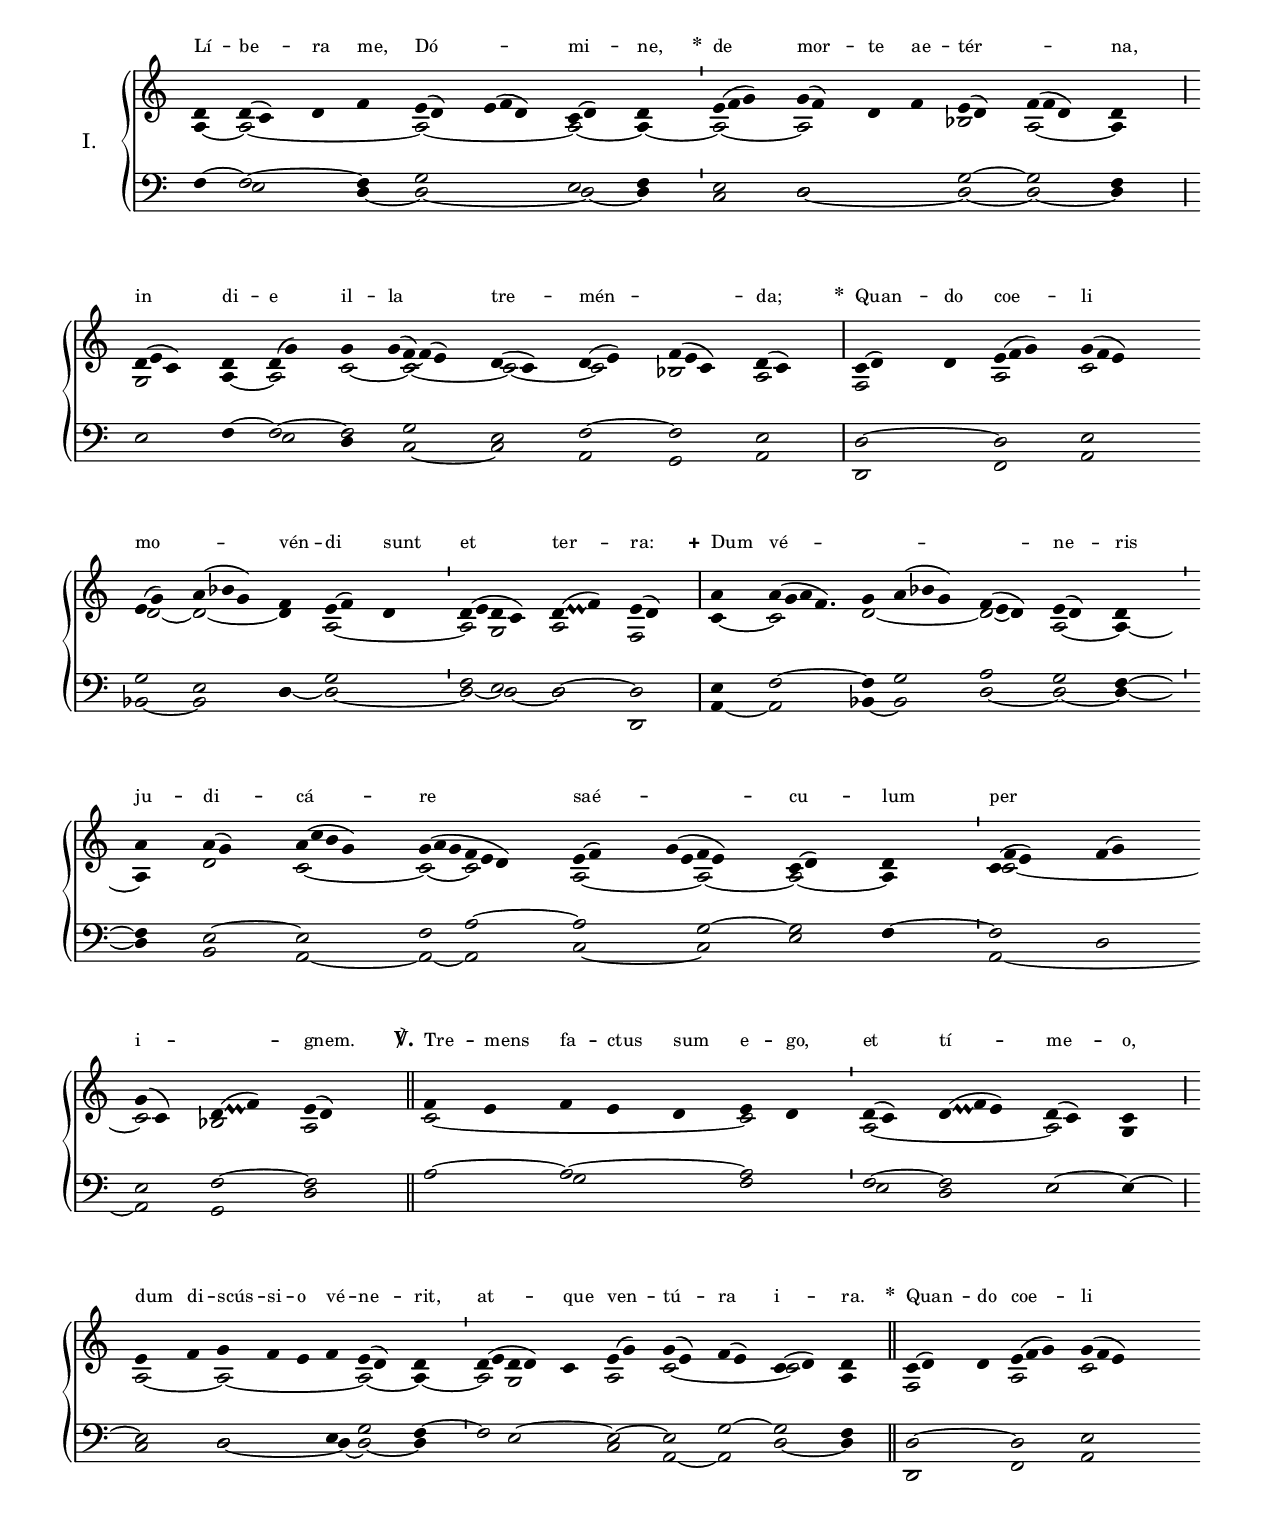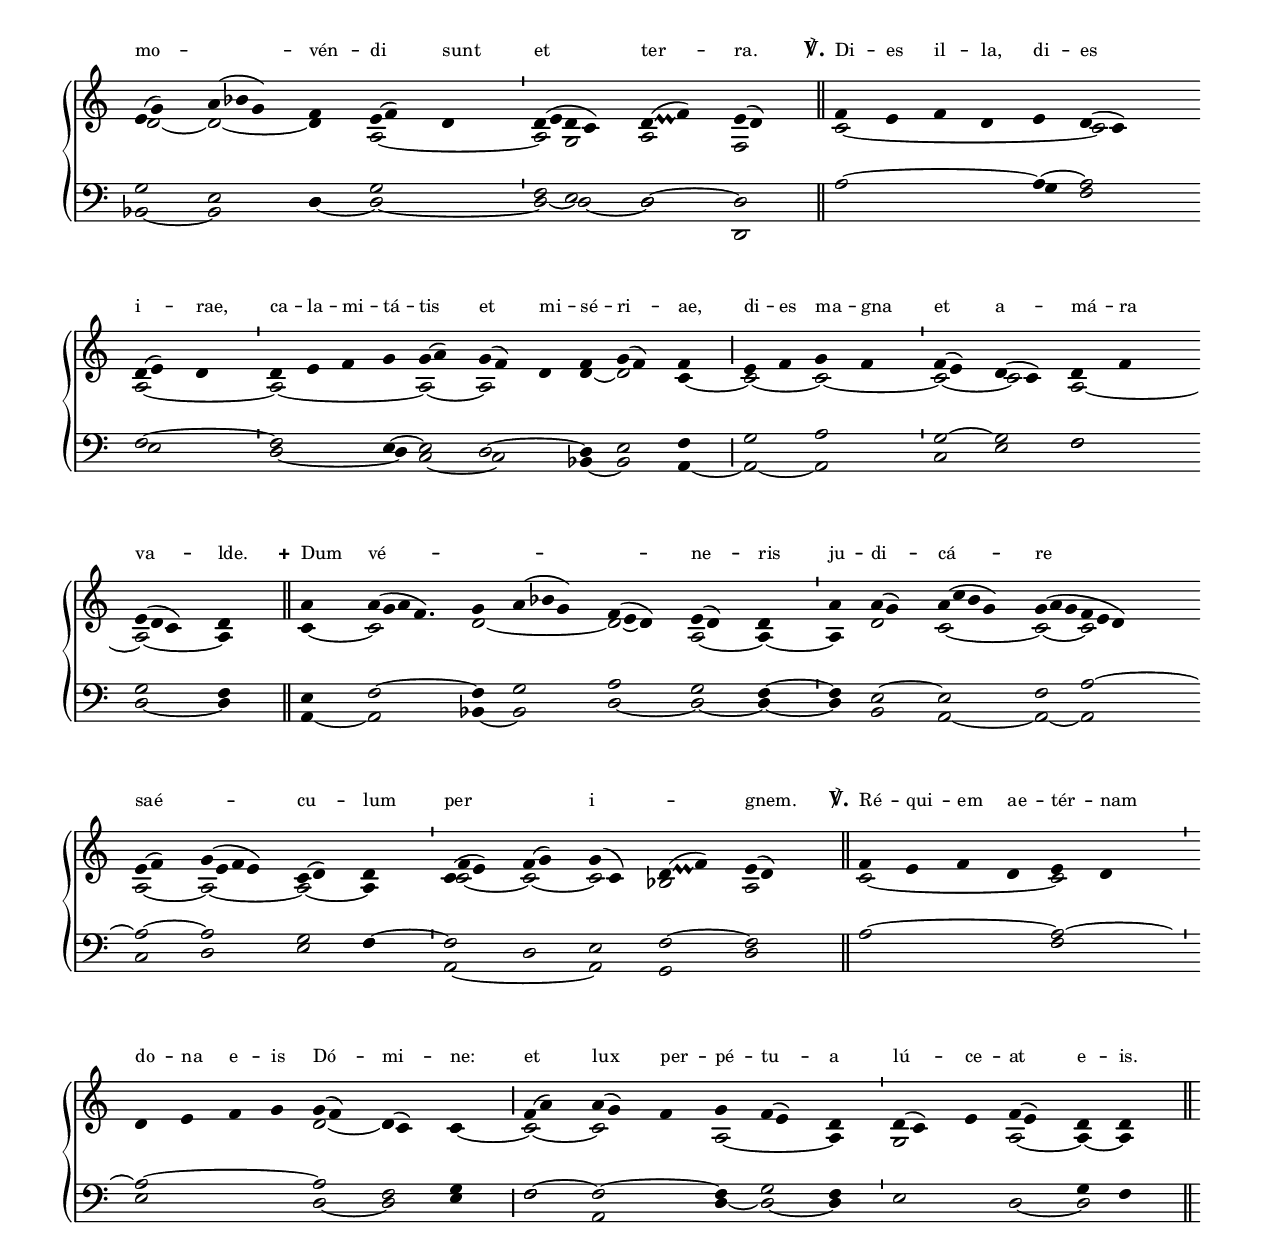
\version "2.22.0"
\include "gregorian.ly"
\include "noh2.ily"

global = {
  \cadenzaOn
  \override Glissando #'thickness = #2.0
  \set tieWaitForNote = ##t
}

%\header {
%  title = \markup \center-column {"Agnus Dei I." \vspace #1 }
%  tagline = ""
%  composer = ""
%}

%\paper {
%  #(include-special-characters)
%  oddHeaderMarkup = \markup \fill-line {
%    \line {}
%    \center-column {
%      \on-the-fly #first-page     " "
%      \on-the-fly #not-first-page ""
%    }
%    \line { \on-the-fly #print-page-number-check-first \fromproperty #'page:page-number-string }
%  }
%  evenHeaderMarkup = \markup \fill-line {
%    \line { \on-the-fly #print-page-number-check-first \fromproperty #'page:page-number-string }
%    \center-column { "" }
%    \line {}
%  }
%}

chantText = \lyricmode {
	Lí -- be -- ra me, Dó -- _ mi -- ne, \set stanza = "*"
 de mor -- te ae -- tér -- _ na, in di -- e il -- la tre -- mén -- _ da; \set stanza = "*"
 Quan -- do coe -- li mo -- _ vén -- di sunt et ter -- ra: \set stanza = "+"
 Dum vé -- _ _ _ ne -- ris ju -- di -- cá -- re saé -- _ cu -- lum per _ i -- _ gnem. \set stanza = "℣."
 Tre -- mens fa -- ctus sum e -- go, et tí -- me -- o, dum di -- scús -- si -- o vé -- ne -- rit, at -- que ven -- tú -- ra i -- ra. \set stanza = "*"
 Quan -- do coe -- li mo -- _ vén -- di sunt et ter -- ra. \set stanza = "℣."
 Di -- es il -- la, di -- es i -- rae, ca -- la -- mi -- tá -- tis et mi -- sé -- ri -- ae, di -- es ma -- gna et a -- má -- ra va -- lde. \set stanza = "+"
 Dum vé -- _ _ _ ne -- ris ju -- di -- cá -- re saé -- _ cu -- lum per _ i -- _ gnem. \set stanza = "℣."
 Ré -- qui -- em ae -- tér -- nam do -- na e -- is Dó -- mi -- ne: et lux per -- pé -- tu -- a lú -- ce -- at e -- is. 
}

chantMusic = {
  \tieDown
	\key c \major
d'4 d'4( c'4) d'4 
f'4 
e'4( d'4) e'4( f'4 d'4) c'4( d'4) d'4 
\divisioMinima
e'4( f'4 g'4) 
g'4( f'4) d'4 
f'4 e'4( d'4) f'4( f'4 d'4) d'4 
\bar "" \break

\divisioMaior
d'4( e'4 c'4) 
d'4 d'4( g'4) 
g'4 g'4( f'4)~ f'4( e'4) 
d'4( c'4) d'4( e'4) f'4( e'4 c'4) d'4( c'4) 
\divisioMaxima
c'4( d'4) d'4 
e'4( f'4 g'4) g'4( f'4 e'4) 
\bar "" \break

e'4( g'4) a'4( bes'4 g'4) f'4 e'4( f'4) 
d'4 
\divisioMinima
d'4( e'4 d'4 c'4) 
d'4( \quil e'4 f'4) e'4( d'4) 
\divisioMaxima
a'4 
a'4( g'4 a'4 f'4.) g'4 a'4( bes'4 g'4) f'4( e'4 d'4) e'4( d'4) d'4 
\bar "" \break

\divisioMinima
a'4 a'4( g'4) a'4( c''4 b'4 g'4) g'4( a'4 g'4 f'4 e'4 d'4) 
e'4( f'4) g'4( e'4 f'4 e'4) c'4( d'4) d'4 
\divisioMinima
c'4( f'4 e'4) f'4( g'4) 
\bar "" \break

g'4( c'4) d'4( \quil e'4 f'4) e'4( d'4) 
\finalis
f'4 e'4 
f'4 e'4 
d'4 
e'4 d'4 
\divisioMinima
d'4( c'4) 
d'4( \quil e'4 f'4 e'4) d'4( c'4) c'4 
\divisioMaior
\bar "" \break

e'4 
f'4 g'4 f'4 e'4 
f'4 e'4( d'4) d'4 
\divisioMinima
d'4( e'4 d'4 d'4) c'4 
e'4( g'4) g'4( e'4) f'4( e'4) 
c'4( d'4) d'4 
\finalis
c'4( d'4) d'4 
e'4( f'4 g'4) g'4( f'4 e'4) 
\bar "" \break

e'4( g'4) a'4( bes'4 g'4) f'4 e'4( f'4) 
d'4 
\divisioMinima
d'4( e'4 d'4 c'4) 
d'4( \quil e'4 f'4) e'4( d'4) 
\finalis
f'4 e'4 
f'4 d'4 
e'4 d'4( c'4) 
\bar "" \break

d'4( e'4) d'4 
\divisioMinima
d'4 e'4 f'4 g'4 g'4( a'4) 
g'4( f'4) 
d'4 f'4 g'4( f'4) f'4 
\divisioMaior
e'4 f'4 
g'4 f'4 
\divisioMinima
f'4( e'4) 
d'4( c'4) d'4 f'4 
\bar "" \break

e'4( d'4 c'4) d'4 
\finalis
a'4 
a'4( g'4 a'4 f'4.) g'4 a'4( bes'4 g'4) f'4( e'4 d'4) e'4( d'4) d'4 
\divisioMinima
a'4 a'4( g'4) a'4( c''4 b'4 g'4) g'4( a'4 g'4 f'4 e'4 d'4) 
\bar "" \break

e'4( f'4) g'4( e'4 f'4 e'4) c'4( d'4) d'4 
\divisioMinima
c'4( f'4 e'4) f'4( g'4) 
g'4( c'4) d'4( \quil e'4 f'4) e'4( d'4) 
\finalis
f'4 e'4 f'4 
d'4 e'4 d'4 
\bar "" \break

\divisioMinima
d'4 e'4 
f'4 g'4 
g'4( f'4) d'4( c'4) c'4 
\divisioMaior
f'4( a'4) 
a'4( g'4) 
f'4 g'4 f'4( e'4) d'4 
\divisioMinima
d'4( c'4) e'4 f'4( e'4) 
d'4 d'4 
\bar "" \break

\finalis
}

altoMusic = {
	a4~ 
a2*8/4~ 
a2*10/4~ 
a2*4/4~ 
a4~ 
a2*6/4~ 
a2*8/4 
bes2*4/4 
a2*6/4~ 
a4 
g2*6/4 
a4~ 
a2*4/4 
c'2*4/4~ 
c'2*6/4~ 
c'2*4/4~ 
c'2*4/4 
bes2*6/4 
a2*4/4 
f2*6/4 
a2*6/4 
c'2*6/4 
d'2*4/4~ 
d'2*6/4~ 
d'4 
a2*6/4~ 
a2*4/4 
g2*4/4 
a2*6/4 
f2*4/4 
c'4~ 
c'2*9/4 
d'2*8/4~ 
d'2*4/4~ 
d'4 
a2*4/4~ 
a4~ 
a4 
d'2*4/4 
c'2*8/4~ 
c'2*6/4~ 
c'2*6/4 
a2*8/4~ 
a2*4/4~ 
a2*4/4~ 
a4 
c'2*10/4~ 
c'2*4/4 
bes2*6/4 
a2*4/4 
c'2*10/4~ 
c'2*4/4 
a2*12/4~ 
a2*4/4 
g4 
a2*4/4~ 
a2*8/4~ 
a2*4/4~ 
a4~ 
a2*4/4 
g2*6/4 
a2*4/4 
c'2*8/4~ 
c'2*4/4 
a4 
f2*6/4 
a2*6/4 
c'2*6/4 
d'2*4/4~ 
d'2*6/4~ 
d'4 
a2*6/4~ 
a2*4/4 
g2*4/4 
a2*6/4 
f2*4/4 
c'2*10/4~ 
c'2*4/4 
a2*6/4~ 
a2*8/4~ 
a2*4/4~ 
a2*6/4 
d'4~ 
d'2*4/4 
c'4~ 
c'2*4/4~ 
c'2*4/4~ 
c'2*4/4~ 
c'2*4/4 
a2*4/4~ 
a2*6/4~ 
a4 
c'4~ 
c'2*9/4 
d'2*8/4~ 
d'2*4/4~ 
d'4 
a2*4/4~ 
a4~ 
a4 
d'2*4/4 
c'2*8/4~ 
c'2*6/4~ 
c'2*6/4 
a2*4/4~ 
a2*8/4~ 
a2*4/4~ 
a4 
c'2*6/4~ 
c'2*4/4~ 
c'2*4/4 
bes2*6/4 
a2*4/4 
c'2*8/4~ 
c'2*4/4 
s2*8/4 
d'2*4/4~ 
d'4 
s4 
c'4~ 
c'2*4/4~ 
c'2*6/4 
a2*6/4~ 
a4 
g2*6/4 
a2*4/4~ 
a4~ 
a4 
}

tenorMusic = {
	\key c \major
f4~ 
f2*6/4~ 
f4 
g2*10/4 
e2*4/4 
f4 
\divisioMinima
e2*6/4 
d2*8/4 
g2*4/4~ 
g2*6/4 
f4 
\divisioMaior
e2*6/4 
f4~ 
f2*4/4~ 
f2*4/4 
g2*6/4 
e2*4/4 
f2*4/4~ 
f2*6/4 
e2*4/4 
\divisioMaxima
d2*6/4~ 
d2*6/4 
e2*6/4 
g2*4/4 
e2*6/4 
d4 
g2*6/4 
\divisioMinima
f2*4/4 
e2*4/4 
d2*6/4~ 
d2*4/4 
\divisioMaxima
e4 
f2*9/4~ 
f4 
g2*6/4 
a2*6/4 
g2*4/4 
f4~ 
\divisioMinima
f4 
e2*4/4~ 
e2*8/4 
f2*6/4 
a2*6/4~ 
a2*8/4 
g2*4/4~ 
g2*4/4 
f4~ 
\divisioMinima
f2*6/4 
d2*4/4 
e2*4/4 
f2*6/4~ 
f2*4/4 
\finalis
a2*4/4~ 
a2*6/4~ 
a2*4/4 
\divisioMinima
f2*4/4~ 
f2*8/4 
e2*4/4~ 
e4~ 
\divisioMaior
e2*4/4 
d2*6/4 
e4 
g2*4/4 
f4~ 
\divisioMinima
f2*4/4 
e2*6/4~ 
e2*4/4~ 
e2*4/4 
g2*4/4~ 
g2*4/4 
f4 
\finalis
d2*6/4~ 
d2*6/4 
e2*6/4 
g2*4/4 
e2*6/4 
d4 
g2*4/4 
s4 
\divisioMinima
f2*4/4 
e2*4/4 
d2*6/4~ 
d2*4/4 
\finalis
a2*8/4~ 
a4~ 
a2*4/4 
f2*6/4~ 
\divisioMinima
f2*6/4 
e4~ 
e2*4/4 
d2*6/4~ 
d4 
e2*4/4 
f4 
\divisioMaior
g2*4/4 
a2*4/4 
\divisioMinima
g2*4/4~ 
g2*4/4 
f2*4/4 
g2*6/4 
f4 
\finalis
e4 
f2*9/4~ 
f4 
g2*6/4 
a2*6/4 
g2*4/4 
f4~ 
\divisioMinima
f4 
e2*4/4~ 
e2*8/4 
f2*6/4 
a2*6/4~ 
a2*4/4~ 
a2*8/4 
g2*4/4 
f4~ 
\divisioMinima
f2*6/4 
d2*4/4 
e2*4/4 
f2*6/4~ 
f2*4/4 
\finalis
a2*8/4~ 
a2*4/4~ 
\divisioMinima
a2*8/4~ 
a2*4/4 
f2*4/4 
g4 
\divisioMaior
f2*4/4~ 
f2*6/4~ 
f4 
g2*4/4 
f4 
\divisioMinima
s2*10/4 
g4 
f4 
\finalis
}

bassMusic = {
	s4 
e2*6/4 
d4~ 
d2*10/4~ 
d2*4/4~ 
d4 
c2*6/4 
d2*8/4~ 
d2*4/4~ 
d2*6/4~ 
d4 
s2*8/4 
e2*4/4 
d4 
s4 
c2*6/4~ 
c2*4/4 
a,2*4/4 
g,2*6/4 
a,2*4/4 
d,2*6/4 
f,2*6/4 
a,2*6/4 
bes,2*4/4~ 
bes,2*6/4 
d4~ 
d2*6/4~ 
d2*4/4~ 
d2*4/4~ 
d2*6/4 
d,2*4/4 
a,4~ 
a,2*9/4 
bes,4~ 
bes,2*6/4 
d2*6/4~ 
d2*4/4~ 
d4~ 
d4 
b,2*4/4 
a,2*8/4~ 
a,2*6/4~ 
a,2*6/4 
c2*8/4~ 
c2*4/4 
e2*4/4 
f4 
a,2*10/4~ 
a,2*4/4 
g,2*6/4 
d2*4/4 
s2*4/4 
g2*6/4 
f2*4/4 
e2*4/4 
d2*8/4 
e2*4/4 
s4 
c2*4/4 
d2*6/4~ 
d4~ 
d2*4/4~ 
d4 
s2*10/4 
c2*4/4 
a,2*4/4~ 
a,2*4/4 
d2*4/4~ 
d4 
d,2*6/4 
f,2*6/4 
a,2*6/4 
bes,2*4/4~ 
bes,2*6/4 
d4~ 
d2*6/4~ 
d2*4/4~ 
d2*4/4~ 
d2*6/4 
d,2*4/4 
s2*8/4 
g4 
f2*4/4 
e2*6/4 
d2*6/4~ 
d4 
c2*4/4~ 
c2*6/4 
bes,4~ 
bes,2*4/4 
a,4~ 
a,2*4/4~ 
a,2*4/4 
c2*4/4 
e2*4/4 
f2*4/4 
d2*6/4~ 
d4 
a,4~ 
a,2*9/4 
bes,4~ 
bes,2*6/4 
d2*6/4~ 
d2*4/4~ 
d4~ 
d4 
b,2*4/4 
a,2*8/4~ 
a,2*6/4~ 
a,2*6/4 
c2*4/4 
d2*8/4 
e2*4/4 
f4 
a,2*10/4~ 
a,2*4/4 
g,2*6/4 
d2*4/4 
s2*8/4 
f2*4/4 
e2*8/4 
d2*4/4~ 
d2*4/4 
e4 
f2*4/4 
a,2*6/4 
d4~ 
d2*4/4~ 
d4 
e2*6/4 
d2*4/4~ 
d2*4/4 
}

voiceLines = {
  \voiceLineStyle

  % Manually add line break
  %s2
  %\allowVoiceLineBreak
  %\voiceLine "down" "down" a2*3/2 a2*1/2
}

\score{
  <<
    \new Lyrics
    \new GrandStaff <<
      \set GrandStaff.autoBeaming = ##f
      \set GrandStaff.instrumentName = \markup \center-column {
        "I."
      }
      \new Staff = up <<
        \new Voice = "chant" {
          \voiceOne \global \chantMusic
        }
        \new Voice {
          \voiceTwo \global \altoMusic
        }
      >>

      \new Staff = down <<
        \clef bass
        \new Voice {
          \voiceOne \global \tenorMusic
        }
        \new Voice {
          \voiceTwo \global \bassMusic
        }
        \new Voice {
          \voiceThree \global \voiceLines
        }
      >>
    >>
    \context Lyrics {
      \lyricsto chant {
        \chantText
      }
    }
  >>
}
